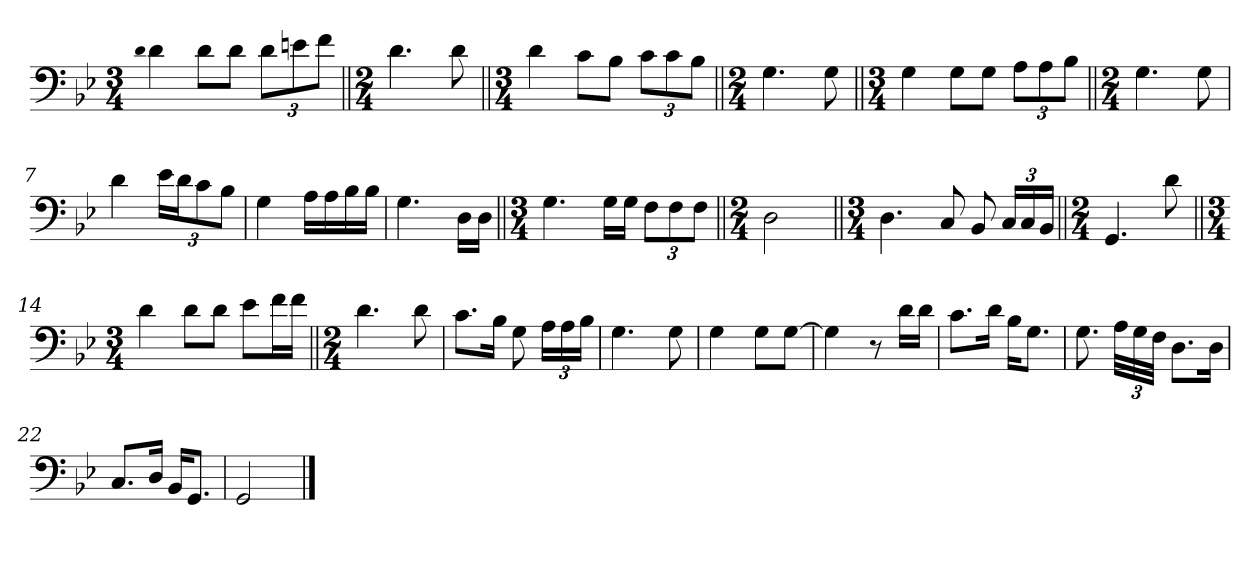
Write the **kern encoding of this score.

**kern
*part1
*staff1
*clefF4
*k[b-e-]
*M3/4
=1
qd
4d\
8d\L
8d\J
12d\L
12en\
12f\J
=2||
*M2/4
4.d\
8d\
=3||
*M3/4
4d\
8c\L
8B-\J
12c\L
12c\
12B-\J
=4||
*M2/4
4.G\
8G\
=5||
*M3/4
4G\
8G\L
8G\J
12A\L
12A\
12B-\J
=6||
*M2/4
4.G\
8G\
=7
4d\
24e-\LL
24d\J
12c\
12B-\J
=8
4G\
16A\LL
16A\
16B-\
16B-\JJ
=9
4.G\
16D\LL
16D\JJ
=10||
*M3/4
4.G\
16G\LL
16G\JJ
12F\L
12F\
12F\J
=11||
*M2/4
2D\
=12||
*M3/4
4.D\
8C/
8BB-/
24C/LL
24C/
24BB-/JJ
=13||
*M2/4
4.GG/
8d\
=14||
*M3/4
4d\
8d\L
8d\J
8e-\L
16f\L
16f\JJ
=15||
*M2/4
4.d\
8d\
=16
8.c\L
16B-\Jk
8G\
24A\LL
24A\
24B-\JJ
=17
4.G\
8G\
=18
4G\
8G\L
[8G\J
=19
4G\]
8r
16d\LL
16d\JJ
=20
8.c\L
16d\Jk
16B-\KL
8.G\J
=21
8.G\
48A\LLL
48G\
48F\JJJ
8.D\L
16D\Jk
=22
8.C/L
16D/Jk
16BB-/KL
8.GG/J
=23
2GG/
==
*-
